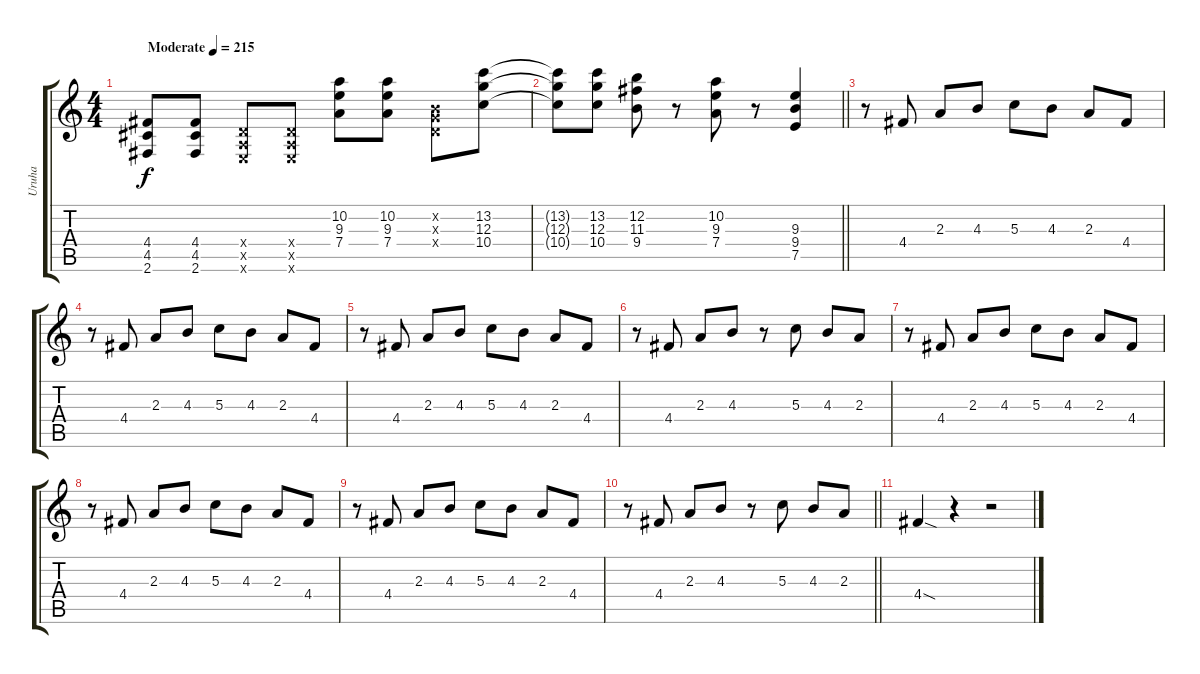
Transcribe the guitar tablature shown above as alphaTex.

\track ("Uruha" "Uruha") {instrument distortionguitar}
\staff {score tabs}
\tuning (E4 B3 G3 D3 A2 E2) {hide}
\ts (4 4)
\tempo (215 "Moderate")
\clef g2
\ks c
(4.4 4.5 2.6).8{dy f instrument distortionguitar} (4.4 4.5 2.6).8 (0.4{x} 0.5{x} 0.6{x}).8 (0.4{x} 0.5{x} 0.6{x}).8 (10.2 9.3 7.4).8 (10.2 9.3 7.4).8 (0.2{x} 0.3{x} 0.4{x}).8 (13.2 12.3 10.4).8 |
\barLineRight lightlight
(13.2{t} 12.3{t} 10.4{t}).8 (13.2 12.3 10.4).8 (12.2 11.3 9.4).8 r.8 (10.2 9.3 7.4).8 r.8 (9.3 9.4 7.5).4 |
r.8{volume 16 balance 8} 4.4.8 2.3.8 4.3.8 5.3.8 4.3.8 2.3.8 4.4.8 |
r.8 4.4.8 2.3.8 4.3.8 5.3.8 4.3.8 2.3.8 4.4.8 |
r.8 4.4.8 2.3.8 4.3.8 5.3.8 4.3.8 2.3.8 4.4.8 |
r.8 4.4.8 2.3.8 4.3.8 r.8 5.3.8 4.3.8 2.3.8 |
r.8 4.4.8 2.3.8 4.3.8 5.3.8 4.3.8 2.3.8 4.4.8 |
r.8 4.4.8 2.3.8 4.3.8 5.3.8 4.3.8 2.3.8 4.4.8 |
r.8 4.4.8 2.3.8 4.3.8 5.3.8 4.3.8 2.3.8 4.4.8 |
\barLineRight lightlight
r.8 4.4.8 2.3.8 4.3.8 r.8 5.3.8 4.3.8 2.3.8 |
4.4{sod}.4 r.4 r.2
